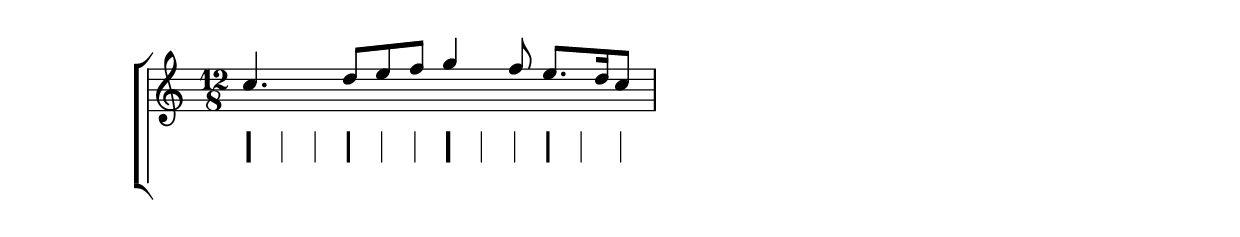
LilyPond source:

%% Do not edit this file; it is auto-generated from LSR http://lsr.dsi.unimi.it
%% This file is in the public domain.
\version "2.12.0"

\header {
  lsrtags = "editorial-annotations"

  texidoces = "
Se pueden trazar líneas verticales normales entre pentagramas para
mostrar la relación entre notas; sin embargo, en caso de música
monofónica, podemos hacer invisible el segundo pentagrama, y que
las líneas sean más cortas, como en este fragmento de código.

"
  doctitlees = "Líneas de rejilla: destacar ritmos y la relación temporal entre notas"

  texidoc = "
Regular vertical lines can be drawn between staves to show note
synchronization; however, in case of monophonic music, you may want to
make the second stave invisible, and make the lines shorter like in
this snippet.

"
  doctitle = "Grid lines: emphasizing rhythms and notes synchronization"
} % begin verbatim

\score {
  \new ChoirStaff {
    \relative c'' <<
      \new Staff {
        \time 12/8
        \stemUp
        c4. d8 e8 f g4 f8 e8. d16 c8
      }
      \new Staff {
        % hides staff and notes so that only the grid lines are visible
        \hideNotes
        \override Staff.BarLine #'transparent = ##t
        \override Staff.StaffSymbol #'line-count = #0
        \override Staff.TimeSignature #'transparent = ##t
        \override Staff.Clef #'transparent = ##t
        
        % dummy notes to force regular note spacing
        \once  \override Score.GridLine #'thickness = #4.0
        c8 c c
        \once  \override Score.GridLine #'thickness = #3.0
        c8 c c
        \once  \override Score.GridLine #'thickness = #4.0
        c8 c c
        \once  \override Score.GridLine #'thickness = #3.0
        c8 c c
      }
    >>
  }
  \layout {
    \context {
      \Score
      \consists "Grid_line_span_engraver"
      % center grid lines horizontally below note heads
      \override NoteColumn #'X-offset = #-0.5
    }
    \context {
      \Staff
      \consists "Grid_point_engraver"
      gridInterval = #(ly:make-moment 1 8)
      % set line length and positioning:
      % two staff spaces above center line on hidden staff
      % to four spaces below center line on visible staff
      \override GridPoint #'Y-extent = #'(2 . -4)
    }
    ragged-right = ##t
  }
}
